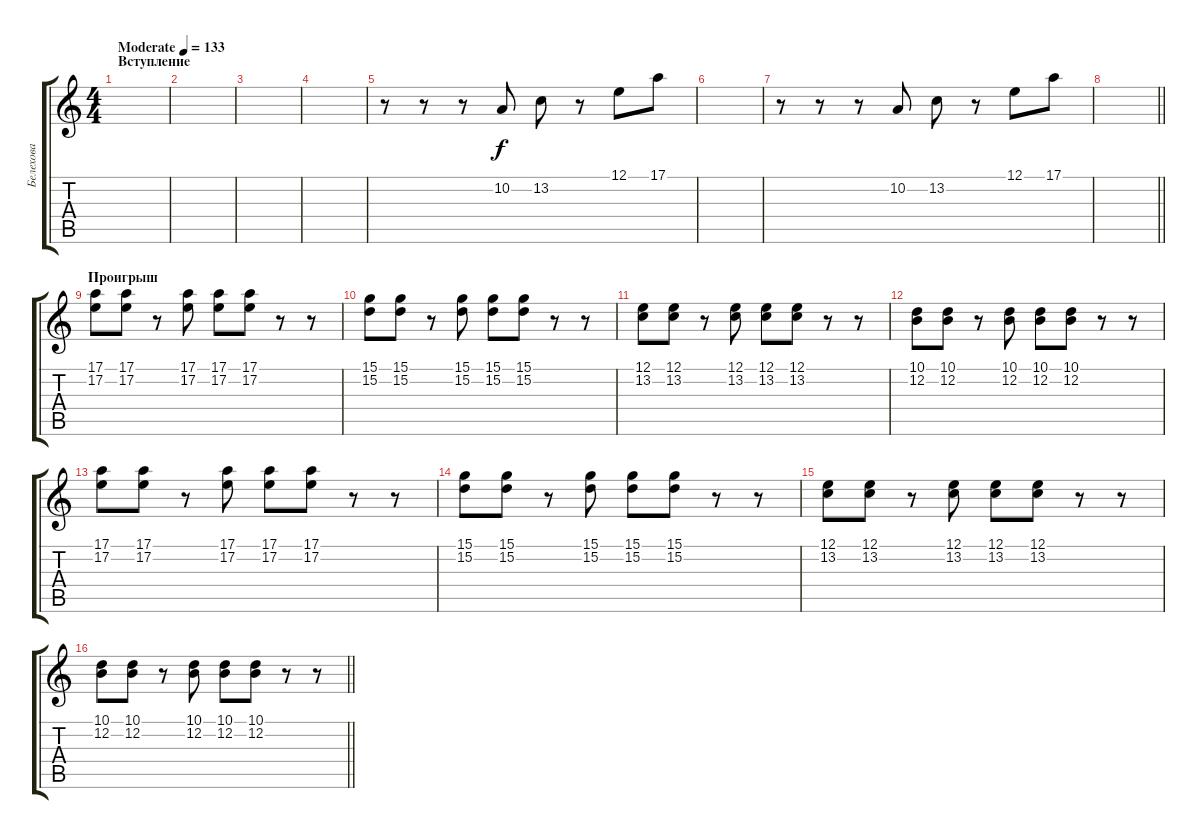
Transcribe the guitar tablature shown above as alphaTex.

\track ("Белехова" "Белехова") {instrument orchestralharp}
\staff {score tabs}
\tuning (E4 B3 G3 D3 A2 E2) {hide}
\ts (4 4)
\section ("" "Вступление")
\tempo (133 "Moderate")
\clef g2
\ks c
|
|
|
|
r.8 r.8 r.8 10.2.8 13.2.8 r.8 12.1.8 17.1.8 |
|
r.8 r.8 r.8 10.2.8 13.2.8 r.8 12.1.8 17.1.8 |
\barLineRight lightlight
|
\section ("" "Проигрыш")
(17.1 17.2).8 (17.1 17.2).8 r.8 (17.1 17.2).8 (17.1 17.2).8 (17.1 17.2).8 r.8 r.8 |
(15.1 15.2).8 (15.1 15.2).8 r.8 (15.1 15.2).8 (15.1 15.2).8 (15.1 15.2).8 r.8 r.8 |
(12.1 13.2).8 (12.1 13.2).8 r.8 (12.1 13.2).8 (12.1 13.2).8 (12.1 13.2).8 r.8 r.8 |
(10.1 12.2).8 (10.1 12.2).8 r.8 (10.1 12.2).8 (10.1 12.2).8 (10.1 12.2).8 r.8 r.8 |
(17.1 17.2).8 (17.1 17.2).8 r.8 (17.1 17.2).8 (17.1 17.2).8 (17.1 17.2).8 r.8 r.8 |
(15.1 15.2).8 (15.1 15.2).8 r.8 (15.1 15.2).8 (15.1 15.2).8 (15.1 15.2).8 r.8 r.8 |
(12.1 13.2).8 (12.1 13.2).8 r.8 (12.1 13.2).8 (12.1 13.2).8 (12.1 13.2).8 r.8 r.8 |
\barLineRight lightlight
(10.1 12.2).8 (10.1 12.2).8 r.8 (10.1 12.2).8 (10.1 12.2).8 (10.1 12.2).8 r.8 r.8
